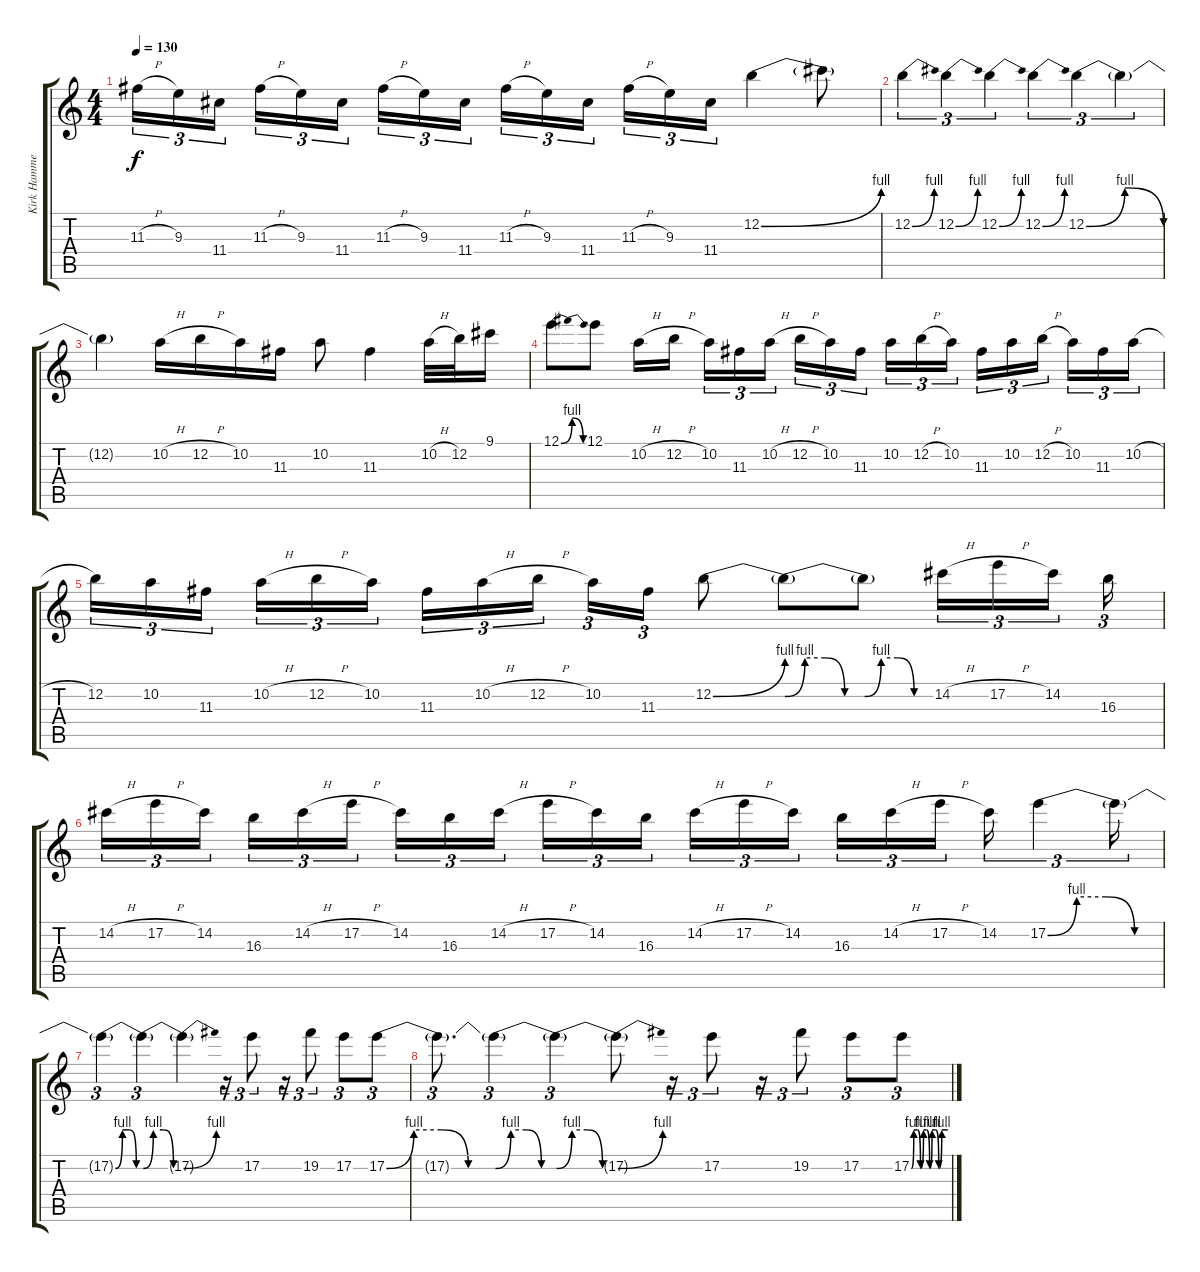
\track ("Kirk Hammett" "Kirk Hamme") {instrument distortionguitar}
\staff {score tabs}
\tuning (E4 B3 G3 D3 A2 E2) {hide}
\ts (4 4)
\tempo 130
\clef g2
\ks c
11.3{h}.16{tu (3 2) dy f} 9.3.16{tu (3 2)} 11.4.16{tu (3 2) beam splitsecondary} 11.3{h}.16{tu (3 2)} 9.3.16{tu (3 2)} 11.4.16{tu (3 2)} 11.3{h}.16{tu (3 2)} 9.3.16{tu (3 2)} 11.4.16{tu (3 2) beam splitsecondary} 11.3{h}.16{tu (3 2)} 9.3.16{tu (3 2)} 11.4.16{tu (3 2)} 11.3{h}.16{tu (3 2)} 9.3.16{tu (3 2)} 11.4.16{tu (3 2)} 12.2{be (bend 0 0 60 4)}.4 12.2{t}.8 |
12.2{be (bend 0 0 60 4)}.4{tu (3 2)} 12.2{be (bend 0 0 60 4)}.4{tu (3 2)} 12.2{be (bend 0 0 60 4)}.4{tu (3 2)} 12.2{be (bend 0 0 60 4)}.4{tu (3 2)} 12.2{be (bendrelease 0 0 30 4 55 4 60 0)}.4{tu (3 2)} 12.2{t}.4{tu (3 2)} |
12.2{t}.4 10.2{h}.16 12.2{h}.16 10.2.16 11.3.16 10.2.8 11.3.4 10.2{h}.32 12.2.32 9.1.16 |
12.1{be (bendrelease 0 0 15 4 45 4 60 0)}.8 12.1.8 10.2{h}.16 12.2{h}.16{beam splitsecondary} 10.2.16{tu (3 2)} 11.3.16{tu (3 2)} 10.2{h}.16{tu (3 2)} 12.2{h}.16{tu (3 2)} 10.2.16{tu (3 2)} 11.3.16{tu (3 2) beam splitsecondary} 10.2.16{tu (3 2)} 12.2{h}.16{tu (3 2)} 10.2.16{tu (3 2)} 11.3.16{tu (3 2)} 10.2.16{tu (3 2)} 12.2{h}.16{tu (3 2) beam splitsecondary} 10.2.16{tu (3 2)} 11.3.16{tu (3 2)} 10.2{h}.16{tu (3 2)} |
12.2.16{tu (3 2)} 10.2.16{tu (3 2)} 11.3.16{tu (3 2) beam splitsecondary} 10.2{h}.16{tu (3 2)} 12.2{h}.16{tu (3 2)} 10.2.16{tu (3 2)} 11.3.16{tu (3 2)} 10.2{h}.16{tu (3 2)} 12.2{h}.16{tu (3 2) beam splitsecondary} 10.2.16{tu (3 2)} 11.3.16{tu (3 2)} 12.2{be (bend 0 0 60 4)}.8 12.2{be (custom 0 0 15 4 30 4 45 0 60 0) t}.8 12.2{be (custom 0 0 15 4 30 4 45 0 60 0) t}.8 14.2{h}.16{tu (3 2)} 17.2{h}.16{tu (3 2)} 14.2.16{tu (3 2) beam splitsecondary} 16.3.16{tu (3 2)} |
14.2{h}.16{tu (3 2)} 17.2{h}.16{tu (3 2)} 14.2.16{tu (3 2) beam splitsecondary} 16.3.16{tu (3 2)} 14.2{h}.16{tu (3 2)} 17.2{h}.16{tu (3 2)} 14.2.16{tu (3 2)} 16.3.16{tu (3 2)} 14.2{h}.16{tu (3 2) beam splitsecondary} 17.2{h}.16{tu (3 2)} 14.2.16{tu (3 2)} 16.3.16{tu (3 2)} 14.2{h}.16{tu (3 2)} 17.2{h}.16{tu (3 2)} 14.2.16{tu (3 2) beam splitsecondary} 16.3.16{tu (3 2)} 14.2{h}.16{tu (3 2)} 17.2{h}.16{tu (3 2)} 14.2.16{tu (3 2)} 17.2{be (custom 0 0 15 4 30 4 45 0 60 0)}.4{tu (3 2)} 17.2{t}.16{tu (3 2)} |
17.2{be (custom 0 0 15 4 30 4 45 0 60 0) t}.4{tu (3 2)} 17.2{be (custom 0 0 15 4 30 4 45 0 60 0) t}.4{tu (3 2)} 17.2{be (bend 0 0 60 4) t}.4 r.16{tu (3 2)} 17.2.8{tu (3 2)} r.16{tu (3 2)} 19.2.8{tu (3 2)} 17.2.8{tu (3 2)} 17.2{be (custom 0 0 15 4 30 4 45 0 60 0)}.8{tu (3 2)} |
17.2{t}.8{d tu (3 2)} 17.2{be (custom 0 0 15 4 30 4 45 0 60 0) t}.4{tu (3 2)} 17.2{be (custom 0 0 15 4 30 4 45 0 60 0) t}.4{tu (3 2)} 17.2{be (bend 0 0 60 4) t}.8 r.16{tu (3 2)} 17.2.8{tu (3 2)} r.16{tu (3 2)} 19.2.8{tu (3 2)} 17.2.8{tu (3 2)} 17.2{be (custom 0 0 4 4 10 4 15 0 20 4 25 4 30 0 34 4 40 4 45 0 50 4 60 4)}.8{tu (3 2)}
